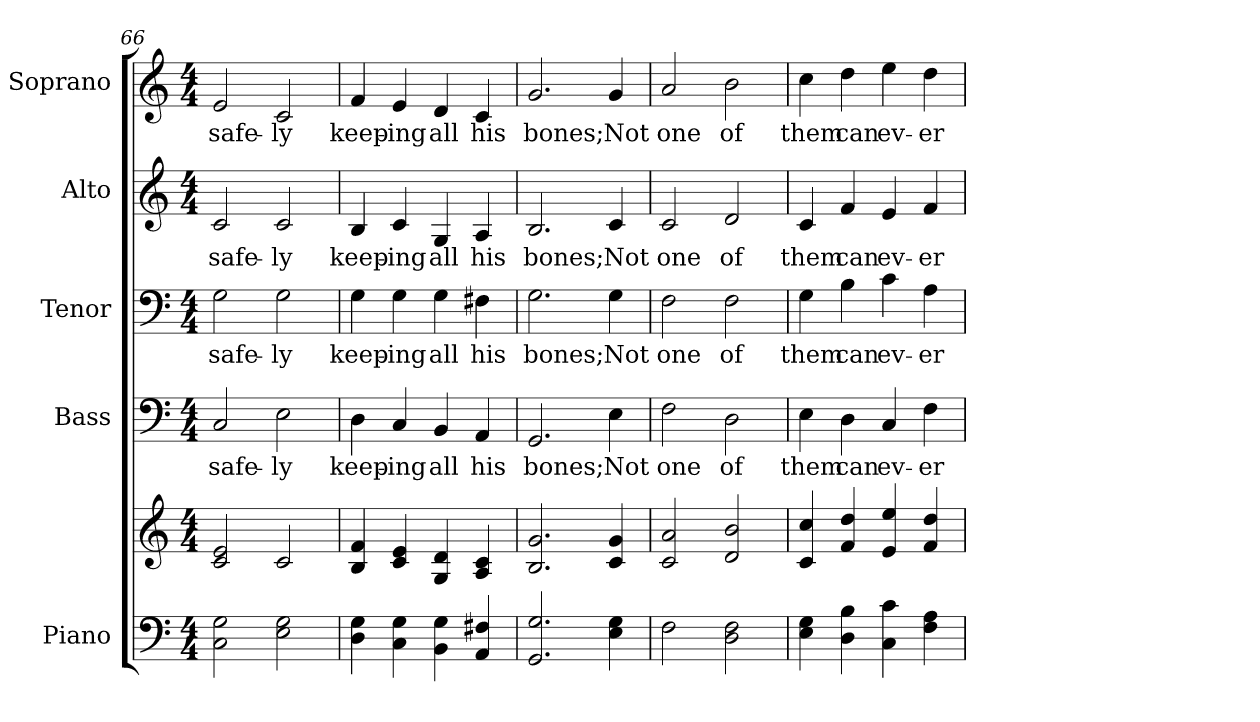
**kern	**kern	**kern	**text	**kern	**text	**kern	**text	**kern	**text
*part5	*part5	*part4	*part4	*part3	*part3	*part2	*part2	*part1	*part1
*staff6	*staff5	*staff4	*staff4	*staff3	*staff3	*staff2	*staff2	*staff1	*staff1
*I"Piano	*	*I"Bass	*	*I"Tenor	*	*I"Alto	*	*I"Soprano	*
*I'Pno.	*	*I'B.	*	*I'T.	*	*I'A.	*	*I'S.	*
*clefF4	*clefG2	*clefF4	*	*clefF4	*	*clefG2	*	*clefG2	*
*k[]	*k[]	*k[]	*	*k[]	*	*k[]	*	*k[]	*
*C:	*C:	*C:	*	*C:	*	*C:	*	*C:	*
*M4/4	*M4/4	*M4/4	*	*M4/4	*	*M4/4	*	*M4/4	*
=66	=66	=66	=66	=66	=66	=66	=66	=66	=66
!	!	!	!LO:LY:b:color=#000000	!	!	!	!	!	!
!	!	!	!	!	!LO:LY:b:color=#000000	!	!	!	!
!	!	!	!	!	!	!	!LO:LY:b:color=#000000	!	!
!	!	!	!	!	!	!	!	!	!LO:LY:b:color=#000000
2Ci\ 2Gi	2ci/ 2ei	2Ci/	safe-	2Gi\	safe-	2ci/	safe-	2ei/	safe-
!	!	!	!LO:LY:b:color=#000000	!	!	!	!	!	!
!	!	!	!	!	!LO:LY:b:color=#000000	!	!	!	!
!	!	!	!	!	!	!	!LO:LY:b:color=#000000	!	!
!	!	!	!	!	!	!	!	!	!LO:LY:b:color=#000000
2Ei\ 2Gi	2ci/	2Ei\	-ly	2Gi\	-ly	2ci/	-ly	2ci/	-ly
=67	=67	=67	=67	=67	=67	=67	=67	=67	=67
!	!	!	!LO:LY:b:color=#000000	!	!	!	!	!	!
!	!	!	!	!	!LO:LY:b:color=#000000	!	!	!	!
!	!	!	!	!	!	!	!LO:LY:b:color=#000000	!	!
!	!	!	!	!	!	!	!	!	!LO:LY:b:color=#000000
4Di\ 4Gi	4Bi/ 4fi	4Di\	keep-	4Gi\	keep-	4Bi/	keep-	4fi/	keep-
!	!	!	!LO:LY:b:color=#000000	!	!	!	!	!	!
!	!	!	!	!	!LO:LY:b:color=#000000	!	!	!	!
!	!	!	!	!	!	!	!LO:LY:b:color=#000000	!	!
!	!	!	!	!	!	!	!	!	!LO:LY:b:color=#000000
4Ci\ 4Gi	4ci/ 4ei	4Ci/	-ing	4Gi\	-ing	4ci/	-ing	4ei/	-ing
!	!	!	!LO:LY:b:color=#000000	!	!	!	!	!	!
!	!	!	!	!	!LO:LY:b:color=#000000	!	!	!	!
!	!	!	!	!	!	!	!LO:LY:b:color=#000000	!	!
!	!	!	!	!	!	!	!	!	!LO:LY:b:color=#000000
4BBi\ 4Gi	4Gi/ 4di	4BBi/	all	4Gi\	all	4Gi/	all	4di/	all
!	!	!	!LO:LY:b:color=#000000	!	!	!	!	!	!
!	!	!	!	!	!LO:LY:b:color=#000000	!	!	!	!
!	!	!	!	!	!	!	!LO:LY:b:color=#000000	!	!
!	!	!	!	!	!	!	!	!	!LO:LY:b:color=#000000
4AAi/ 4F#Xi	4Ai/ 4ci	4AAi/	his	4F#Xi\	his	4Ai/	his	4ci/	his
=68	=68	=68	=68	=68	=68	=68	=68	=68	=68
!	!	!	!LO:LY:b:color=#000000	!	!	!	!	!	!
!	!	!	!	!	!LO:LY:b:color=#000000	!	!	!	!
!	!	!	!	!	!	!	!LO:LY:b:color=#000000	!	!
!	!	!	!	!	!	!	!	!	!LO:LY:b:color=#000000
2.GGi/ 2.Gi	2.Bi/ 2.gi	2.GGi/	bones;	2.Gi\	bones;	2.Bi/	bones;	2.gi/	bones;
!	!	!	!LO:LY:b:color=#000000	!	!	!	!	!	!
!	!	!	!	!	!LO:LY:b:color=#000000	!	!	!	!
!	!	!	!	!	!	!	!LO:LY:b:color=#000000	!	!
!	!	!	!	!	!	!	!	!	!LO:LY:b:color=#000000
4Ei\ 4Gi	4ci/ 4gi	4Ei\	Not	4Gi\	Not	4ci/	Not	4gi/	Not
!!LO:PB:g=z
=69	=69	=69	=69	=69	=69	=69	=69	=69	=69
!	!	!	!LO:LY:b:color=#000000	!	!	!	!	!	!
!	!	!	!	!	!LO:LY:b:color=#000000	!	!	!	!
!	!	!	!	!	!	!	!LO:LY:b:color=#000000	!	!
!	!	!	!	!	!	!	!	!	!LO:LY:b:color=#000000
2Fi\	2ci/ 2ai	2Fi\	one	2Fi\	one	2ci/	one	2ai/	one
!	!	!	!LO:LY:b:color=#000000	!	!	!	!	!	!
!	!	!	!	!	!LO:LY:b:color=#000000	!	!	!	!
!	!	!	!	!	!	!	!LO:LY:b:color=#000000	!	!
!	!	!	!	!	!	!	!	!	!LO:LY:b:color=#000000
2Di\ 2Fi	2di/ 2bi	2Di\	of	2Fi\	of	2di/	of	2bi\	of
=70	=70	=70	=70	=70	=70	=70	=70	=70	=70
!	!	!	!LO:LY:b:color=#000000	!	!	!	!	!	!
!	!	!	!	!	!LO:LY:b:color=#000000	!	!	!	!
!	!	!	!	!	!	!	!LO:LY:b:color=#000000	!	!
!	!	!	!	!	!	!	!	!	!LO:LY:b:color=#000000
4Ei\ 4Gi	4ci/ 4cci	4Ei\	them	4Gi\	them	4ci/	them	4cci\	them
!	!	!	!LO:LY:b:color=#000000	!	!	!	!	!	!
!	!	!	!	!	!LO:LY:b:color=#000000	!	!	!	!
!	!	!	!	!	!	!	!LO:LY:b:color=#000000	!	!
!	!	!	!	!	!	!	!	!	!LO:LY:b:color=#000000
4Di\ 4Bi	4fi/ 4ddi	4Di\	can	4Bi\	can	4fi/	can	4ddi\	can
!	!	!	!LO:LY:b:color=#000000	!	!	!	!	!	!
!	!	!	!	!	!LO:LY:b:color=#000000	!	!	!	!
!	!	!	!	!	!	!	!LO:LY:b:color=#000000	!	!
!	!	!	!	!	!	!	!	!	!LO:LY:b:color=#000000
4Ci\ 4ci	4ei/ 4eei	4Ci/	ev-	4ci\	ev-	4ei/	ev-	4eei\	ev-
!	!	!	!LO:LY:b:color=#000000	!	!	!	!	!	!
!	!	!	!	!	!LO:LY:b:color=#000000	!	!	!	!
!	!	!	!	!	!	!	!LO:LY:b:color=#000000	!	!
!	!	!	!	!	!	!	!	!	!LO:LY:b:color=#000000
4Fi\ 4Ai	4fi/ 4ddi	4Fi\	-er	4Ai\	-er	4fi/	-er	4ddi\	-er
=	=	=	=	=	=	=	=	=	=
*-	*-	*-	*-	*-	*-	*-	*-	*-	*-
